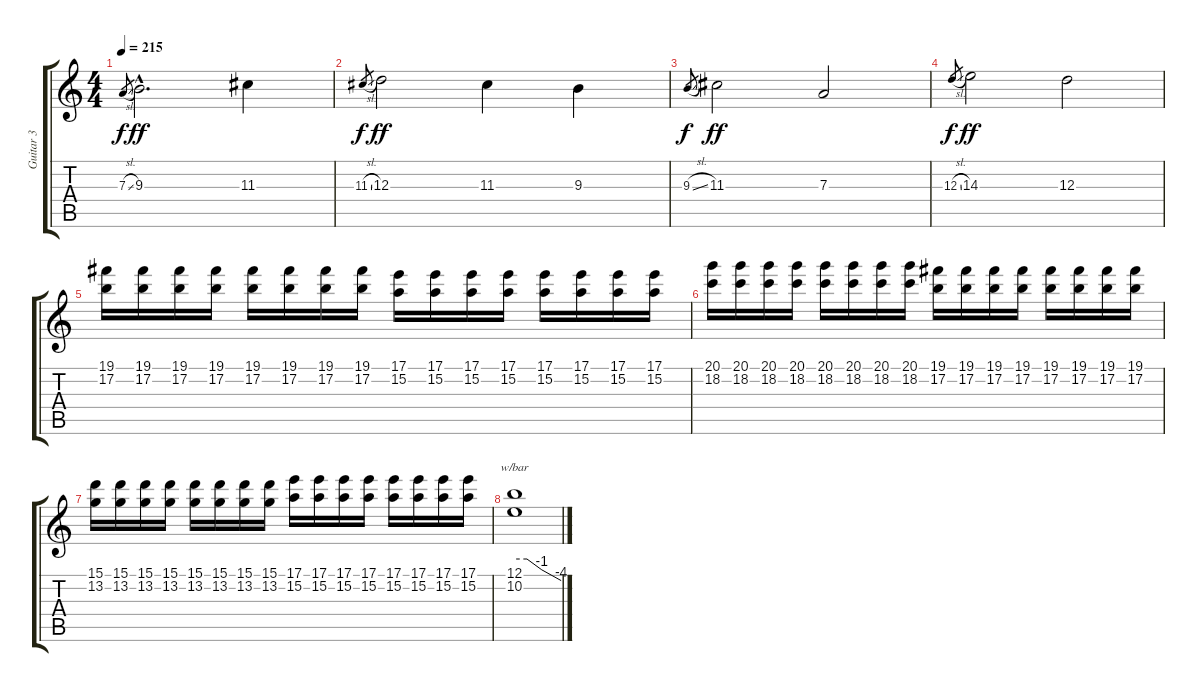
\track ("Guitar 3" "Guitar 3") {instrument distortionguitar}
\staff {score tabs}
\tuning (B3 Gb3 D3 A2 E2 B1) {hide}
\ts (4 4)
\tempo 215
\clef g2
\ks c
7.3{sl}.8{gr dy f} 9.3{hac}.2{d dy ff} 11.3.4 |
11.3{sl}.8{gr dy f} 12.3.2{dy ff} 11.3.4 9.3.4 |
9.3{sl}.8{gr dy f} 11.3.2{dy ff} 7.3.2 |
12.3{sl}.8{gr dy f} 14.3.2{dy ff} 12.3.2 |
(19.1 17.2).16 (19.1 17.2).16 (19.1 17.2).16 (19.1 17.2).16 (19.1 17.2).16 (19.1 17.2).16 (19.1 17.2).16 (19.1 17.2).16 (17.1 15.2).16 (17.1 15.2).16 (17.1 15.2).16 (17.1 15.2).16 (17.1 15.2).16 (17.1 15.2).16 (17.1 15.2).16 (17.1 15.2).16 |
(20.1 18.2).16 (20.1 18.2).16 (20.1 18.2).16 (20.1 18.2).16 (20.1 18.2).16 (20.1 18.2).16 (20.1 18.2).16 (20.1 18.2).16 (19.1 17.2).16 (19.1 17.2).16 (19.1 17.2).16 (19.1 17.2).16 (19.1 17.2).16 (19.1 17.2).16 (19.1 17.2).16 (19.1 17.2).16 |
(15.1 13.2).16 (15.1 13.2).16 (15.1 13.2).16 (15.1 13.2).16 (15.1 13.2).16 (15.1 13.2).16 (15.1 13.2).16 (15.1 13.2).16 (17.1 15.2).16 (17.1 15.2).16 (17.1 15.2).16 (17.1 15.2).16 (17.1 15.2).16 (17.1 15.2).16 (17.1 15.2).16 (17.1 15.2).16 |
(12.1 10.2).1{tbe (custom default 0 0 16 0 35 -4 60 -16)}
